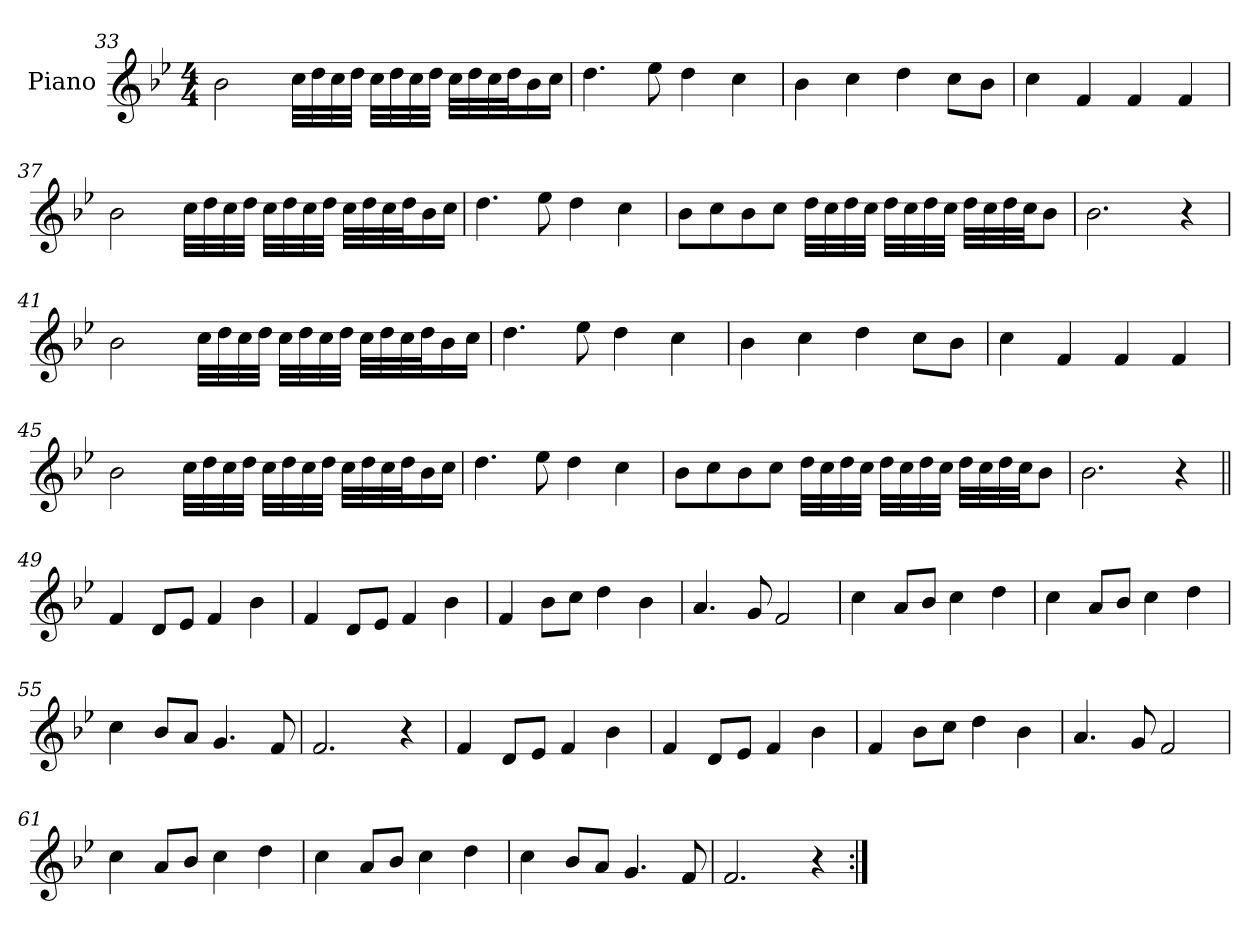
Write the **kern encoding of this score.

**kern
*part1
*staff1
*I"Piano
*I'Pno.
!!LO:LB:g=z
*clefG2
*k[b-e-]
*B-:
*M4/4
=33
2b-\
32cc\LLL
32dd\
32cc\
32dd\JJJ
32cc\LLL
32dd\
32cc\
32dd\JJJ
32cc\LLL
32dd\
32cc\
32dd\J
16b-\
16cc\JJ
=34
4.dd\
8ee-\
4dd\
4cc\
=35
4b-\
4cc\
4dd\
8cc\L
8b-\J
=36
4cc\
4f/
4f/
4f/
!!LO:PB:g=z
=37
2b-\
32cc\LLL
32dd\
32cc\
32dd\JJJ
32cc\LLL
32dd\
32cc\
32dd\JJJ
32cc\LLL
32dd\
32cc\
32dd\J
16b-\
16cc\JJ
=38
4.dd\
8ee-\
4dd\
4cc\
=39
8b-\L
8cc\
8b-\
8cc\J
32dd\LLL
32cc\
32dd\
32cc\JJJ
32dd\LLL
32cc\
32dd\
32cc\JJJ
32dd\LLL
32cc\
32dd\
32cc\JJ
8b-\J
=40
2.b-\
4r
!!LO:LB:g=z
=41
2b-\
32cc\LLL
32dd\
32cc\
32dd\JJJ
32cc\LLL
32dd\
32cc\
32dd\JJJ
32cc\LLL
32dd\
32cc\
32dd\J
16b-\
16cc\JJ
=42
4.dd\
8ee-\
4dd\
4cc\
=43
4b-\
4cc\
4dd\
8cc\L
8b-\J
=44
4cc\
4f/
4f/
4f/
!!LO:LB:g=z
=45
2b-\
32cc\LLL
32dd\
32cc\
32dd\JJJ
32cc\LLL
32dd\
32cc\
32dd\JJJ
32cc\LLL
32dd\
32cc\
32dd\J
16b-\
16cc\JJ
=46
4.dd\
8ee-\
4dd\
4cc\
=47
8b-\L
8cc\
8b-\
8cc\J
32dd\LLL
32cc\
32dd\
32cc\JJJ
32dd\LLL
32cc\
32dd\
32cc\JJJ
32dd\LLL
32cc\
32dd\
32cc\JJ
8b-\J
=48
2.b-\
4r
!!LO:LB:g=z
=49||
4f/
8d/L
8e-/J
4f/
4b-\
=50
4f/
8d/L
8e-/J
4f/
4b-\
=51
4f/
8b-\L
8cc\J
4dd\
4b-\
=52
4.a/
8g/
2f/
!!LO:LB:g=z
=53
4cc\
8a/L
8b-/J
4cc\
4dd\
=54
4cc\
8a/L
8b-/J
4cc\
4dd\
=55
4cc\
8b-/L
8a/J
4.g/
8f/
=56
2.f/
4r
=57
4f/
8d/L
8e-/J
4f/
4b-\
!!LO:LB:g=z
=58
4f/
8d/L
8e-/J
4f/
4b-\
=59
4f/
8b-\L
8cc\J
4dd\
4b-\
=60
4.a/
8g/
2f/
=61
4cc\
8a/L
8b-/J
4cc\
4dd\
!!LO:LB:g=z
=62
4cc\
8a/L
8b-/J
4cc\
4dd\
=63
4cc\
8b-/L
8a/J
4.g/
8f/
=64
2.f/
4r
=:|!
*-
